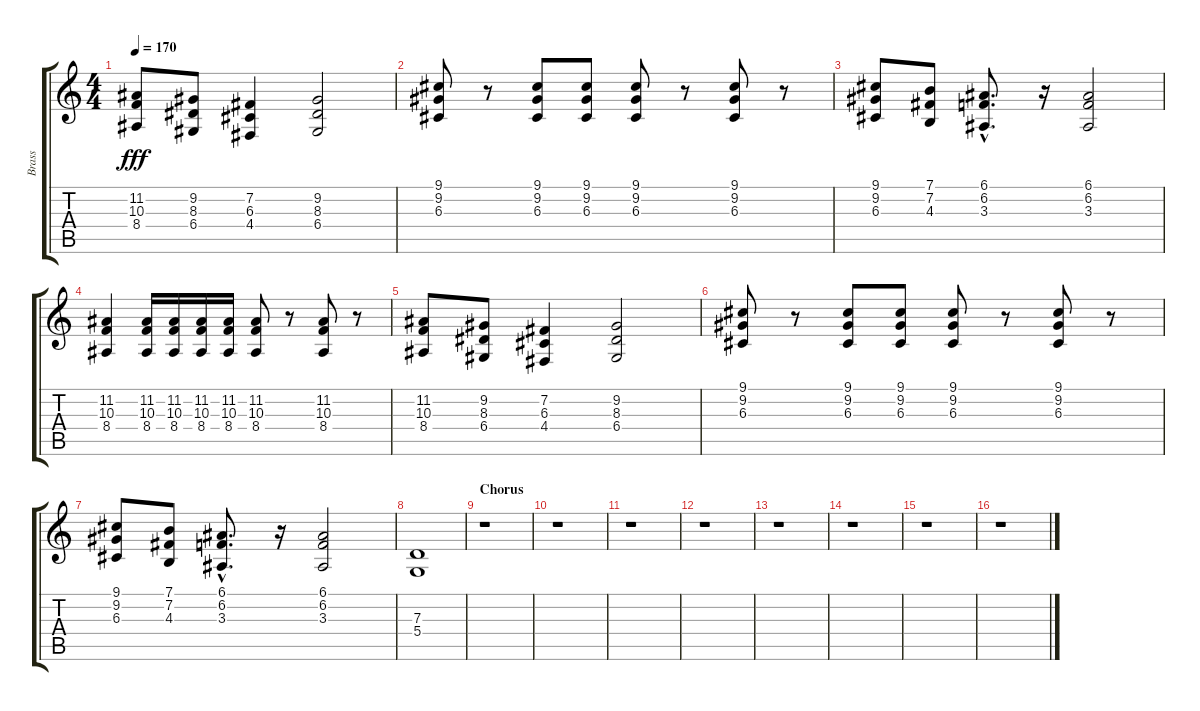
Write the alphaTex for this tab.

\track ("Brass" "Brass") {instrument brasssection}
\staff {score tabs}
\tuning (E4 B3 G3 D3 A2 E2) {hide}
\ts (4 4)
\tempo 170
\clef g2
\ks c
(11.2 10.3 8.4).8{dy fff} (9.2 8.3 6.4).8 (7.2 6.3 4.4).4 (9.2 8.3 6.4).2 |
(9.1 9.2 6.3).8 r.8 (9.1 9.2 6.3).8 (9.1 9.2 6.3).8 (9.1 9.2 6.3).8 r.8 (9.1 9.2 6.3).8 r.8 |
(9.1 9.2 6.3).8 (7.1 7.2 4.3).8 (6.1{hac} 6.2{hac} 3.3{hac}).8{d} r.16 (6.1 6.2 3.3).2 |
(11.2 10.3 8.4).4 (11.2 10.3 8.4).16 (11.2 10.3 8.4).16 (11.2 10.3 8.4).16 (11.2 10.3 8.4).16 (11.2 10.3 8.4).8 r.8 (11.2 10.3 8.4).8 r.8 |
(11.2 10.3 8.4).8 (9.2 8.3 6.4).8 (7.2 6.3 4.4).4 (9.2 8.3 6.4).2 |
(9.1 9.2 6.3).8 r.8 (9.1 9.2 6.3).8 (9.1 9.2 6.3).8 (9.1 9.2 6.3).8 r.8 (9.1 9.2 6.3).8 r.8 |
(9.1 9.2 6.3).8 (7.1 7.2 4.3).8 (6.1{hac} 6.2{hac} 3.3{hac}).8{d} r.16 (6.1 6.2 3.3).2 |
(7.3 5.4).1 |
\section ("" "Chorus")
r.1 |
r.1 |
r.1 |
r.1 |
r.1 |
r.1 |
r.1 |
r.1
